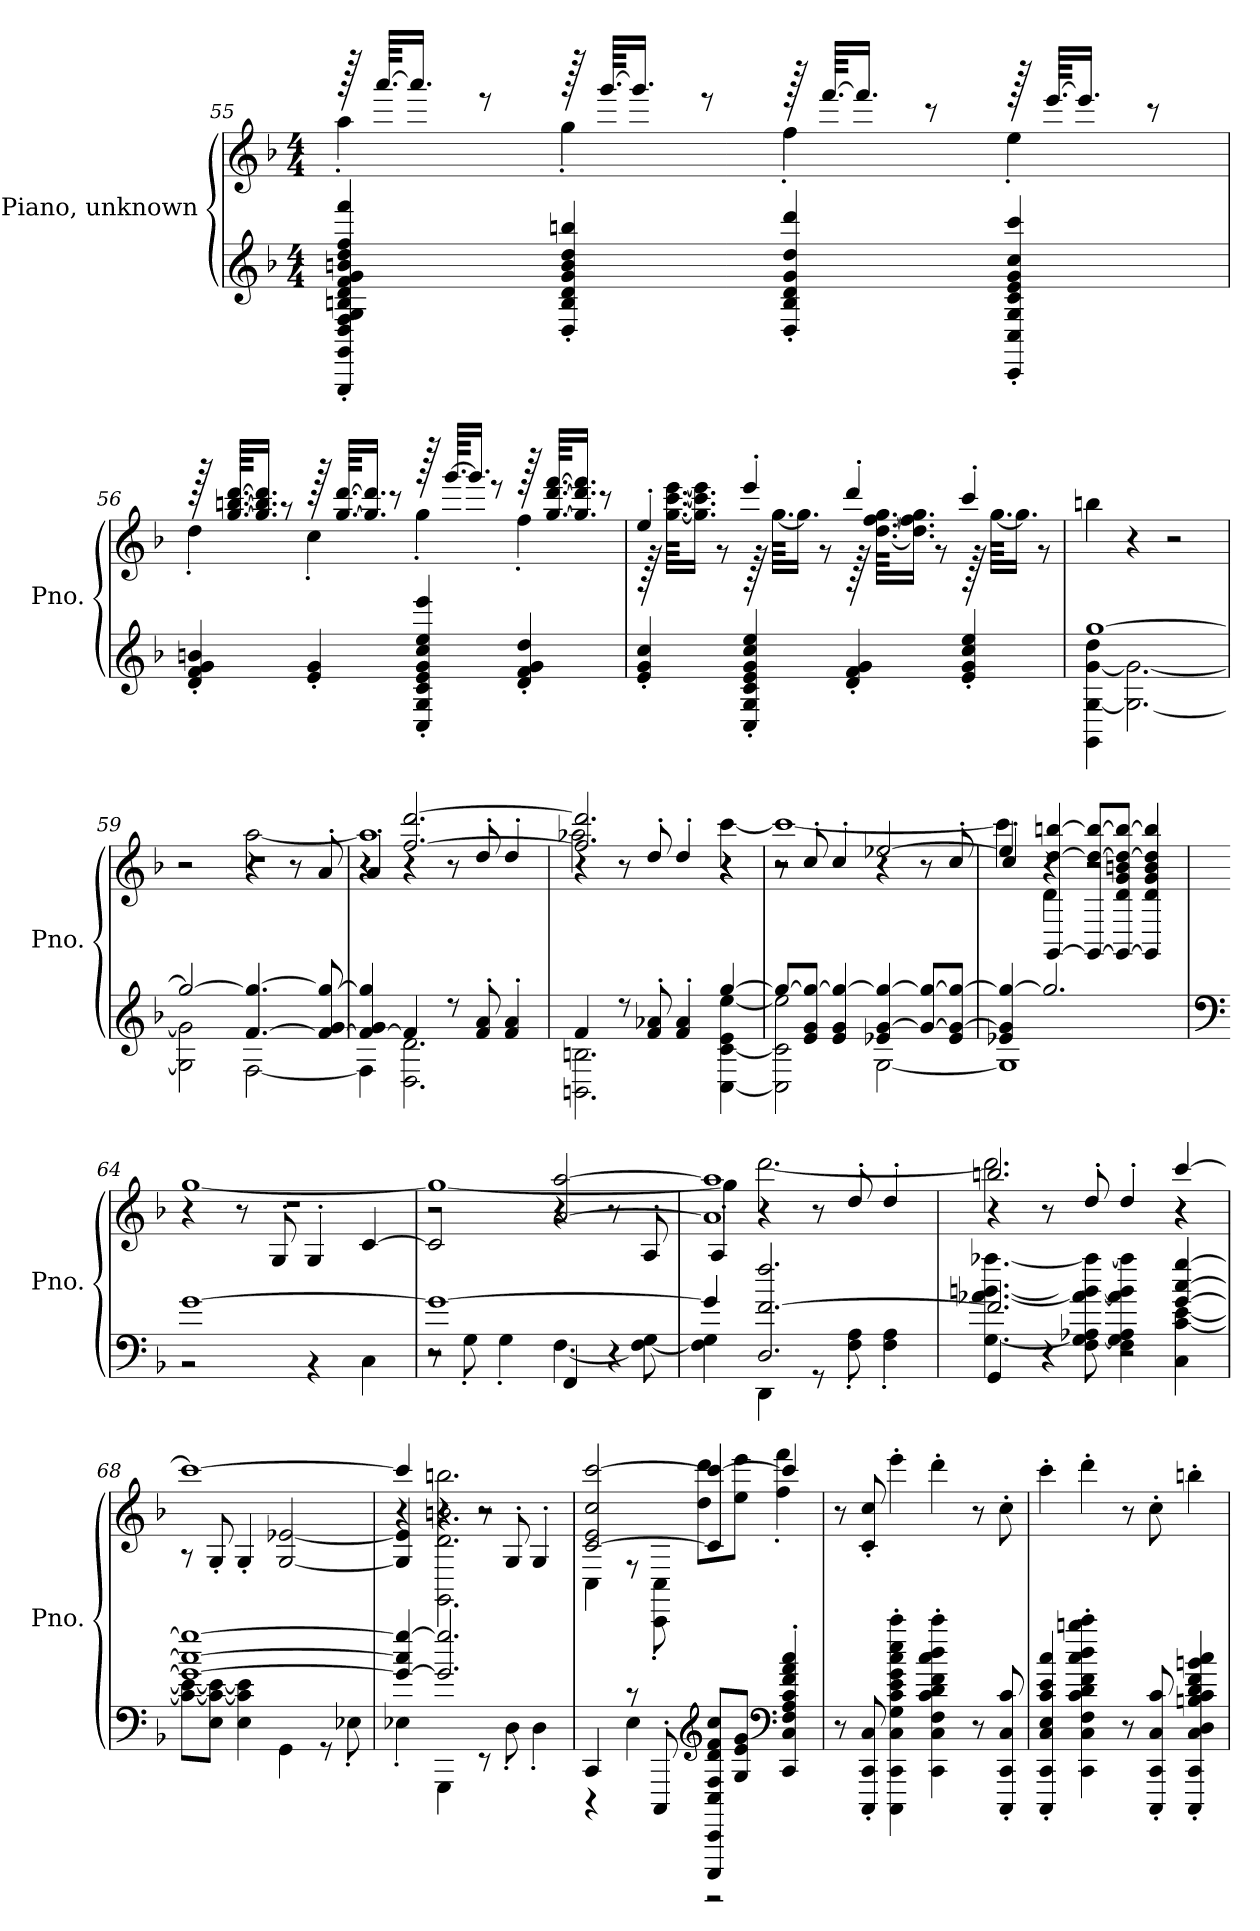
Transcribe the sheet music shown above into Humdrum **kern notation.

**kern	**kern
*part1	*part1
*staff2	*staff1
*I"Piano, unknown	*
*I'Pno.	*
*clefG2	*clefG2
*k[b-]	*k[b-]
*M4/4	*M4/4
=55	=55
*	*^
4GGG/' 4GG/' 4D/' 4F/' 4G/' 4Bn/' 4d/' 4f/' 4g/' 4bn/' 4dd/' 4ff/' 4fff/'	128r	4aa'\
.	[64.aaa/KKLL	.
.	16.aaa/JJ]	.
.	8r	.
4D/' 4B/' 4d/' 4g/' 4b/' 4dd/' 4bbn/'	128r	4gg'\
.	[64.ggg/KKLL	.
.	16.ggg/JJ]	.
.	8r	.
4D/' 4B/' 4d/' 4g/' 4dd/' 4ddd/'	128r	4ff'\
.	[64.fff/KKLL	.
.	16.fff/JJ]	.
.	8r	.
4CC/' 4C/' 4G/' 4c/' 4e/' 4g/' 4cc/' 4ccc/'	128r	4ee'\
.	[64.eee/KKLL	.
.	16.eee/JJ]	.
.	8r	.
!!LO:LB:g=z	!!
=56	=56	=56
4d/' 4f/' 4g/' 4bn/'	128r	4dd'\
.	[64.gg/ [64.bbn/ [64.ddd/KKLL	.
.	16.gg/] 16.bb/] 16.ddd/]JJ	.
.	8r	.
4e/' 4g/'	128r	4cc'\
.	[64.gg/ [64.ddd/KKLL	.
.	16.gg/] 16.ddd/]JJ	.
.	8r	.
4C/' 4G/' 4c/' 4e/' 4g/' 4cc/' 4ee/' 4eee/'	128r	4gg'\
.	[64.ggg/KKLL	.
.	16.ggg/JJ]	.
.	8r	.
4d/' 4f/' 4g/' 4dd/'	128r	4ff'\
.	[64.gg/ [64.ddd/ [64.fff/KKLL	.
.	16.gg/] 16.ddd/] 16.fff/]JJ	.
.	8r	.
=57	=57	=57
4e/' 4g/' 4cc/'	4ee'/	128r
.	.	[64.gg\ [64.ccc\ [64.eee\KKLL
.	.	16.gg\] 16.ccc\] 16.eee\]JJ
.	.	8r
4C/' 4G/' 4c/' 4e/' 4g/' 4cc/' 4ee/'	4eee'/	128r
.	.	[64.gg\KKLL
.	.	16.gg\JJ]
.	.	8r
4d/' 4f/' 4g/'	4ddd'/	128r
.	.	[64.dd\ [64.ff\ [64.gg\KKLL
.	.	16.dd\] 16.ff\] 16.gg\]JJ
.	.	8r
4e/' 4g/' 4cc/' 4ee/'	4ccc'/	128r
.	.	[64.gg\KKLL
.	.	16.gg\JJ]
.	.	8r
*	*v	*v
!!LO:PB:g=z
=58	=58
*^	*
[1gg	4GG\ [4G\ [4g\ 4dd\	4bbn\
.	2.G\_ 2.g\_	4r
.	.	2r
=59	=59	=59
*	*	*^
*	*	*	*^
2gg/_	2G\] 2g\]	1r	2r	2r
[4.f/ 4.gg/_	[2F\	.	[2aa\	4r
.	.	.	.	8r
8f/_ 8g/ 8gg/_	.	.	.	8a'/
=60	=60	=60	=60	=60
4f/_ 4g/ 4gg/]	4F\]	4r	1aa]	4a'/
4f/]	2.D\ 2.d\	[2.ff/ [2.ddd/	.	4r
8r	.	.	.	8r
8f/' 8a/'	.	.	.	8dd'/
4f/' 4a/'	.	.	.	4dd'/
=61	=61	=61	=61	=61
4f/	2.BBn\ 2.Bn\	2.ff/] 2.ddd/]	2.aa-X\	4r
8r	.	.	.	8r
8f/' 8a-X/'	.	.	.	8dd'/
4f/' 4a-/'	.	.	.	4dd'/
[4gg/	[4C\ [4c\ 4e\ [4ee\	4r	[4ccc\	4r
=62	=62	=62	=62	=62
8gg/L_	2C\] 2c\] 2ee\]	2r	1ccc_	8r
8e/ 8g/ 8gg/_J	.	.	.	8cc'/
4e/ 4g/ 4gg/_	.	.	.	4cc'/
4e-X/ [4g/ 4gg/_	[2G\	[2ee-X/	.	4r
8g/_ 8gg/_L	.	.	.	8r
8e-/ 8g/_ 8gg/_J	.	.	.	8cc'/
!!LO:LB:g=z	!!	!!
=63	=63	=63	=63	=63
4e-X/ 4g/] 4gg/_	1G]	4ee-/]	4ccc\]	4cc'/
2.gg/]	.	4r	4d\	[4GG/ [4dd/ [4bbn/
.	.	2r	2r	8GG/_ 8dd/_ 8bb/_L
.	.	.	.	8GG/_ 8d/ 8g/ 8bn/ 8dd/_ 8bb/_J
.	.	.	.	4GG/] 4d/ 4g/ 4b/ 4dd/] 4bb/]
=64	=64	=64	=64	=64
*clefF4	*	*	*	*
[1g	2r	1r	[1gg	4r
.	.	.	.	8r
.	.	.	.	8G'/
.	4r	.	.	4G'/
.	4C\	.	.	[4c/
=65	=65	=65	=65	=65
*	*^	*	*	*
1g_	8r	2r	2r	1gg_	2c/]
.	8G'\	.	.	.	.
.	4G'\	.	.	.	.
.	[4.F\	4FF/	[2a/ [2aa/	.	4r
.	.	4r	.	.	8r
.	8F\_ 8G\	.	.	.	8A'/
*	*v	*v	*	*	*
=66	=66	=66	=66	=66
4g/]	4F\] 4G\	1a] 1aa]	4gg\]	4A'/
2.D/ [2.f/ 2.ff/	4DD\	.	[2.ddd\	4r
.	8r	.	.	8r
.	8F\' 8A\'	.	.	8dd'/
.	4F\' 4A\'	.	.	4dd'/
!!LO:LB:g=z	!!	!!
=67	=67	=67	=67	=67
*	*^	*	*	*
2.f/]	[4.G\ [4.a-X\ [4.bn\ [4.aa-X\	4GG/	2.bbn/	2.ddd\]	4r
.	.	4r	.	.	8r
.	8F\ 8G\_ 8A-X\ 8a-\_ 8b\_ 8aa-\_	.	.	.	8dd'/
.	4F\ 4G\] 4A-\ 4a-\] 4b\] 4aa-\]	2r	.	.	4dd'/
[4g/ [4cc/ [4gg/	4C\ [4c\ [4e\	.	[4ccc/	4r	4r
*	*v	*v	*	*	*
*	*	*	*v	*v
=68	=68	=68	=68
1g_ 1cc_ 1gg_	8c\_ 8e\_L	1ccc_	8r
.	8E\ 8c\_ 8e\_J	.	8G'/
.	4E\ 4c\] 4e\]	.	4G'/
.	4GG\	.	[2G/ [2e-X/
.	8r	.	.
.	8E-X'\	.	.
=69	=69	=69	=69
*	*	*	*^
4g/_ 4cc/] 4gg/_	4E-X'\	4ccc/]	4r	4G/] 4e-/]
2.g/] 2.gg/]	4GGG\	4r	2.GG\ 2.d\ 2.bn\ 2.bbn\	4r
.	8r	2r	.	8r
.	8D'\	.	.	8G'/
.	4D'\	.	.	4G'/
*	*	*	*v	*v
=70	=70	=70	=70
4CC/	4r	[2c/ 2e/ 2cc/ [2ccc/	4C\
8r	4E\	.	8r
8CCC'/	.	.	8CC\' 8C\'
*clefG2	*	*	*
8CCC/ 8CC/ 8C/ 8F/ 8d/ 8f/ 8cc/L	2r	4c/] 4ccc/_	8dd\ 8ddd\L
8G/ 8e/ 8g/J	.	.	8ee\ 8eee\J
*clefF4	*	*	*
4CC/' 4C/' 4F/' 4A/' 4c/' 4f/' 4a/' 4cc/'	.	4ccc/]	4ff\' 4fff\'
*v	*v	*	*
*	*v	*v
!!LO:LB:g=z
=71	=71
8r	8r
8CCC/' 8CC/' 8C/'	8c/' 8cc/'
4CCC\' 4CC\' 4C\' 4G\' 4c\' 4e\' 4g\' 4cc\' 4ee\' 4ccc\'	4eee'\
4CC\' 4C\' 4F\' 4c\' 4d\' 4f\' 4cc\' 4dd\' 4ccc\'	4ddd'\
8r	8r
8CCC/' 8CC/' 8C/' 8c/'	8cc'\
=72	=72
4CCC/' 4CC/' 4C/' 4E/' 4c/' 4e/' 4cc/'	4ccc'\
4CC\' 4C\' 4F\' 4c\' 4d\' 4f\' 4cc\' 4dd\' 4bbn\' 4ccc\'	4ddd'\
8r	8r
8CCC/' 8CC/' 8C/' 8c/'	8cc'\
4CCC/' 4CC/' 4C/' 4D/' 4Bn/' 4c/' 4d/' 4f/' 4bn/' 4cc/'	4bbn'\
=	=
*-	*-
